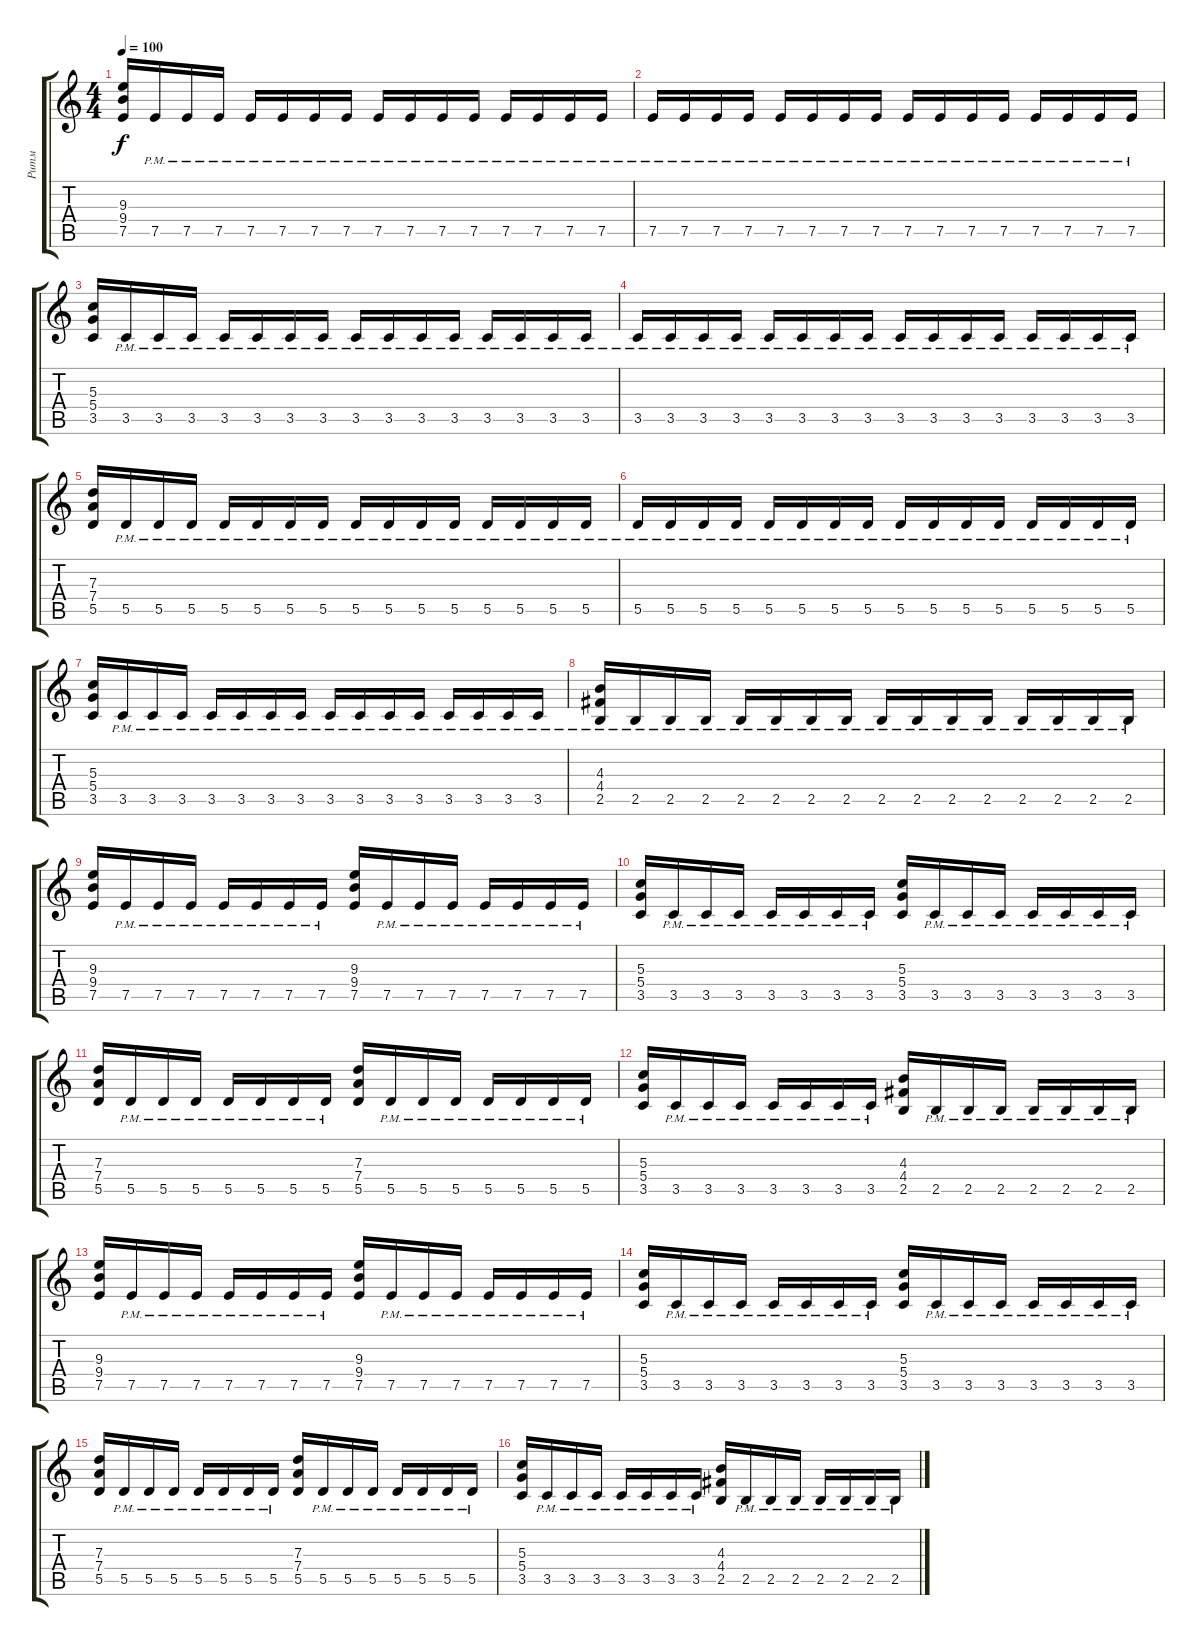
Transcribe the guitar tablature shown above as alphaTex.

\track ("Ритм" "Ритм") {instrument distortionguitar}
\staff {score tabs}
\tuning (E4 B3 G3 D3 A2 E2) {hide}
\ts (4 4)
\tempo 100
\clef g2
\ks c
(9.3 9.4 7.5).16{dy f} 7.5{pm}.16 7.5{pm}.16 7.5{pm}.16 7.5{pm}.16 7.5{pm}.16 7.5{pm}.16 7.5{pm}.16 7.5{pm}.16 7.5{pm}.16 7.5{pm}.16 7.5{pm}.16 7.5{pm}.16 7.5{pm}.16 7.5{pm}.16 7.5{pm}.16 |
7.5{pm}.16 7.5{pm}.16 7.5{pm}.16 7.5{pm}.16 7.5{pm}.16 7.5{pm}.16 7.5{pm}.16 7.5{pm}.16 7.5{pm}.16 7.5{pm}.16 7.5{pm}.16 7.5{pm}.16 7.5{pm}.16 7.5{pm}.16 7.5{pm}.16 7.5{pm}.16 |
(5.3 5.4 3.5).16 3.5{pm}.16 3.5{pm}.16 3.5{pm}.16 3.5{pm}.16 3.5{pm}.16 3.5{pm}.16 3.5{pm}.16 3.5{pm}.16 3.5{pm}.16 3.5{pm}.16 3.5{pm}.16 3.5{pm}.16 3.5{pm}.16 3.5{pm}.16 3.5{pm}.16 |
3.5{pm}.16 3.5{pm}.16 3.5{pm}.16 3.5{pm}.16 3.5{pm}.16 3.5{pm}.16 3.5{pm}.16 3.5{pm}.16 3.5{pm}.16 3.5{pm}.16 3.5{pm}.16 3.5{pm}.16 3.5{pm}.16 3.5{pm}.16 3.5{pm}.16 3.5{pm}.16 |
(7.3 7.4 5.5).16 5.5{pm}.16 5.5{pm}.16 5.5{pm}.16 5.5{pm}.16 5.5{pm}.16 5.5{pm}.16 5.5{pm}.16 5.5{pm}.16 5.5{pm}.16 5.5{pm}.16 5.5{pm}.16 5.5{pm}.16 5.5{pm}.16 5.5{pm}.16 5.5{pm}.16 |
5.5{pm}.16 5.5{pm}.16 5.5{pm}.16 5.5{pm}.16 5.5{pm}.16 5.5{pm}.16 5.5{pm}.16 5.5{pm}.16 5.5{pm}.16 5.5{pm}.16 5.5{pm}.16 5.5{pm}.16 5.5{pm}.16 5.5{pm}.16 5.5{pm}.16 5.5{pm}.16 |
(5.3 5.4 3.5).16 3.5{pm}.16 3.5{pm}.16 3.5{pm}.16 3.5{pm}.16 3.5{pm}.16 3.5{pm}.16 3.5{pm}.16 3.5{pm}.16 3.5{pm}.16 3.5{pm}.16 3.5{pm}.16 3.5{pm}.16 3.5{pm}.16 3.5{pm}.16 3.5{pm}.16 |
(4.3{pm} 4.4{pm} 2.5{pm}).16 2.5{pm}.16 2.5{pm}.16 2.5{pm}.16 2.5{pm}.16 2.5{pm}.16 2.5{pm}.16 2.5{pm}.16 2.5{pm}.16 2.5{pm}.16 2.5{pm}.16 2.5{pm}.16 2.5{pm}.16 2.5{pm}.16 2.5{pm}.16 2.5{pm}.16 |
(9.3 9.4 7.5).16 7.5{pm}.16 7.5{pm}.16 7.5{pm}.16 7.5{pm}.16 7.5{pm}.16 7.5{pm}.16 7.5{pm}.16 (9.3 9.4 7.5).16 7.5{pm}.16 7.5{pm}.16 7.5{pm}.16 7.5{pm}.16 7.5{pm}.16 7.5{pm}.16 7.5{pm}.16 |
(5.3 5.4 3.5).16 3.5{pm}.16 3.5{pm}.16 3.5{pm}.16 3.5{pm}.16 3.5{pm}.16 3.5{pm}.16 3.5{pm}.16 (5.3 5.4 3.5).16 3.5{pm}.16 3.5{pm}.16 3.5{pm}.16 3.5{pm}.16 3.5{pm}.16 3.5{pm}.16 3.5{pm}.16 |
(7.3 7.4 5.5).16 5.5{pm}.16 5.5{pm}.16 5.5{pm}.16 5.5{pm}.16 5.5{pm}.16 5.5{pm}.16 5.5{pm}.16 (7.3 7.4 5.5).16 5.5{pm}.16 5.5{pm}.16 5.5{pm}.16 5.5{pm}.16 5.5{pm}.16 5.5{pm}.16 5.5{pm}.16 |
(5.3 5.4 3.5).16 3.5{pm}.16 3.5{pm}.16 3.5{pm}.16 3.5{pm}.16 3.5{pm}.16 3.5{pm}.16 3.5{pm}.16 (4.3 4.4 2.5).16 2.5{pm}.16 2.5{pm}.16 2.5{pm}.16 2.5{pm}.16 2.5{pm}.16 2.5{pm}.16 2.5{pm}.16 |
(9.3 9.4 7.5).16 7.5{pm}.16 7.5{pm}.16 7.5{pm}.16 7.5{pm}.16 7.5{pm}.16 7.5{pm}.16 7.5{pm}.16 (9.3 9.4 7.5).16 7.5{pm}.16 7.5{pm}.16 7.5{pm}.16 7.5{pm}.16 7.5{pm}.16 7.5{pm}.16 7.5{pm}.16 |
(5.3 5.4 3.5).16 3.5{pm}.16 3.5{pm}.16 3.5{pm}.16 3.5{pm}.16 3.5{pm}.16 3.5{pm}.16 3.5{pm}.16 (5.3 5.4 3.5).16 3.5{pm}.16 3.5{pm}.16 3.5{pm}.16 3.5{pm}.16 3.5{pm}.16 3.5{pm}.16 3.5{pm}.16 |
(7.3 7.4 5.5).16 5.5{pm}.16 5.5{pm}.16 5.5{pm}.16 5.5{pm}.16 5.5{pm}.16 5.5{pm}.16 5.5{pm}.16 (7.3 7.4 5.5).16 5.5{pm}.16 5.5{pm}.16 5.5{pm}.16 5.5{pm}.16 5.5{pm}.16 5.5{pm}.16 5.5{pm}.16 |
(5.3 5.4 3.5).16 3.5{pm}.16 3.5{pm}.16 3.5{pm}.16 3.5{pm}.16 3.5{pm}.16 3.5{pm}.16 3.5{pm}.16 (4.3 4.4 2.5).16 2.5{pm}.16 2.5{pm}.16 2.5{pm}.16 2.5{pm}.16 2.5{pm}.16 2.5{pm}.16 2.5{pm}.16
